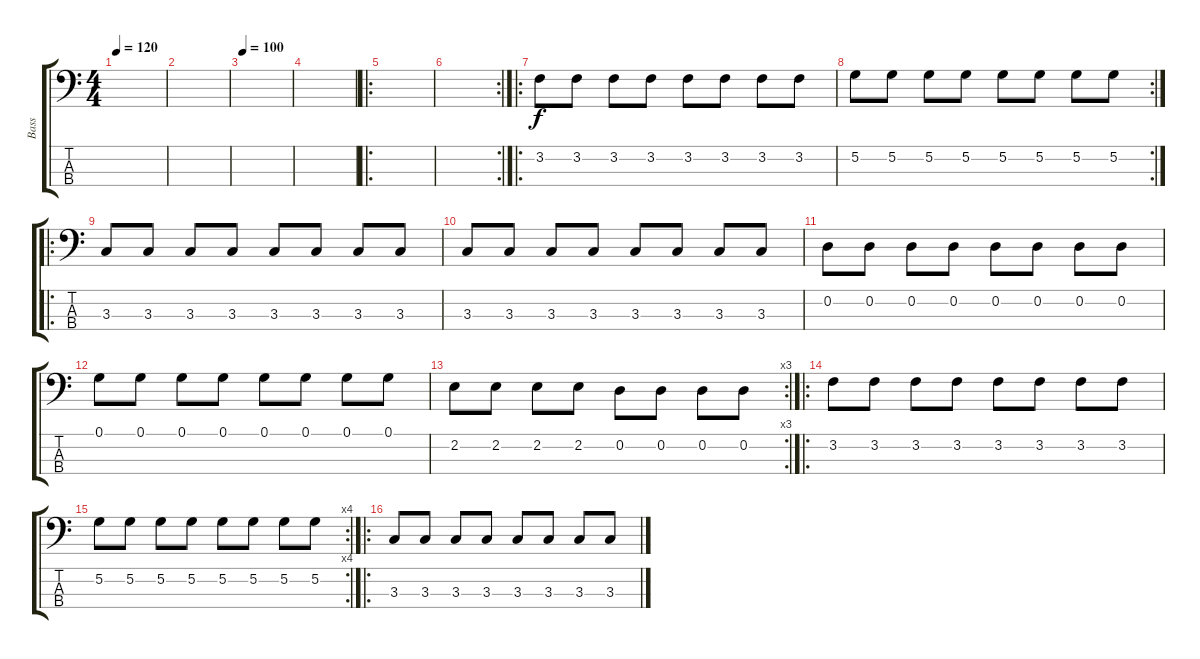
\track ("Bass" "Bass") {instrument electricbassfinger}
\staff {score tabs}
\tuning (G2 D2 A1 E1) {hide}
\ts (4 4)
\tempo 120
\tempo 95
\tempo 120
\clef f4
\ks c
|
|
\tempo 105
\tempo 100
|
|
\ro
|
\rc 2
|
\ro
3.2.8 3.2.8 3.2.8 3.2.8 3.2.8 3.2.8 3.2.8 3.2.8 |
\rc 2
5.2.8 5.2.8 5.2.8 5.2.8 5.2.8 5.2.8 5.2.8 5.2.8 |
\ro
3.3.8 3.3.8 3.3.8 3.3.8 3.3.8 3.3.8 3.3.8 3.3.8 |
3.3.8 3.3.8 3.3.8 3.3.8 3.3.8 3.3.8 3.3.8 3.3.8 |
0.2.8 0.2.8 0.2.8 0.2.8 0.2.8 0.2.8 0.2.8 0.2.8 |
0.1.8 0.1.8 0.1.8 0.1.8 0.1.8 0.1.8 0.1.8 0.1.8 |
\rc 3
2.2.8 2.2.8 2.2.8 2.2.8 0.2.8 0.2.8 0.2.8 0.2.8 |
\ro
3.2.8 3.2.8 3.2.8 3.2.8 3.2.8 3.2.8 3.2.8 3.2.8 |
\rc 4
5.2.8 5.2.8 5.2.8 5.2.8 5.2.8 5.2.8 5.2.8 5.2.8 |
\ro
3.3.8 3.3.8 3.3.8 3.3.8 3.3.8 3.3.8 3.3.8 3.3.8
